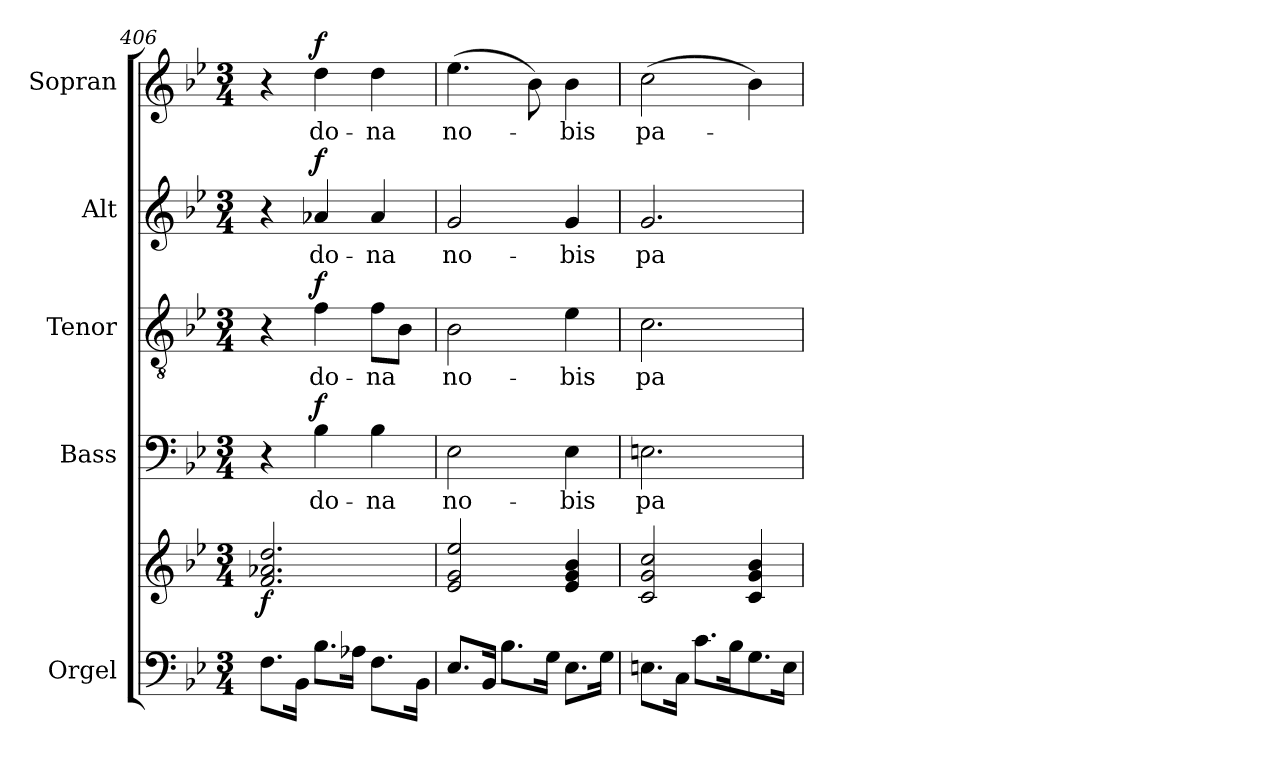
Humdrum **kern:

**kern	**kern	**dynam	**kern	**text	**dynam	**kern	**text	**dynam	**kern	**text	**dynam	**kern	**text	**dynam
*part5	*part5	*part5	*part4	*part4	*part4	*part3	*part3	*part3	*part2	*part2	*part2	*part1	*part1	*part1
*staff6	*staff5	*staff5/6	*staff4	*staff4	*staff4	*staff3	*staff3	*staff3	*staff2	*staff2	*staff2	*staff1	*staff1	*staff1
*I"Orgel	*	*	*I"Bass	*	*	*I"Tenor	*	*	*I"Alt	*	*	*I"Sopran	*	*
*I'Org.	*	*	*I'B.	*	*	*I'T.	*	*	*I'A.	*	*	*I'S.	*	*
*clefF4	*clefG2	*	*clefF4	*	*	*clefGv2	*	*	*clefG2	*	*	*clefG2	*	*
*k[b-e-]	*k[b-e-]	*	*k[b-e-]	*	*	*k[b-e-]	*	*	*k[b-e-]	*	*	*k[b-e-]	*	*
*B-:	*B-:	*	*B-:	*	*	*B-:	*	*	*B-:	*	*	*B-:	*	*
*M3/4	*M3/4	*	*M3/4	*	*	*M3/4	*	*	*M3/4	*	*	*M3/4	*	*
=406	=406	=406	=406	=406	=406	=406	=406	=406	=406	=406	=406	=406	=406	=406
!	!	!LO:DY:b	!	!	!	!	!	!	!	!	!	!	!	!
8.F\L	2.f/ 2.a-X/ 2.dd/	f	4r	.	.	4r	.	.	4r	.	.	4r	.	.
16BB-\Jk	.	.	.	.	.	.	.	.	.	.	.	.	.	.
!	!	!	!	!LO:LY:b	!LO:DY:a	!	!LO:LY:b	!LO:DY:a	!	!LO:LY:b	!LO:DY:a	!	!LO:LY:b	!LO:DY:a
8.B-\L	.	.	4B-\	do-	f	4f\	do-	f	4a-X/	do-	f	4dd\	do-	f
16A-X\Jk	.	.	.	.	.	.	.	.	.	.	.	.	.	.
!	!	!	!	!LO:LY:b	!	!	!LO:LY:b	!	!	!LO:LY:b	!	!	!LO:LY:b	!
8.F\L	.	.	4B-\	-na	.	8f\L	-na	.	4a-/	-na	.	4dd\	-na	.
.	.	.	.	.	.	8B-\J	.	.	.	.	.	.	.	.
16BB-\Jk	.	.	.	.	.	.	.	.	.	.	.	.	.	.
=407	=407	=407	=407	=407	=407	=407	=407	=407	=407	=407	=407	=407	=407	=407
!	!	!	!	!LO:LY:b	!	!	!LO:LY:b	!	!	!LO:LY:b	!	!	!LO:LY:b	!
8.E-/L	2e-/ 2g/ 2ee-/	.	2E-\	no-	.	2B-\	no-	.	2g/	no-	.	(>4.ee-\	no-	.
16BB-/Jk	.	.	.	.	.	.	.	.	.	.	.	.	.	.
8.B-\L	.	.	.	.	.	.	.	.	.	.	.	.	.	.
.	.	.	.	.	.	.	.	.	.	.	.	8b-\)	.	.
16G\Jk	.	.	.	.	.	.	.	.	.	.	.	.	.	.
!	!	!	!	!LO:LY:b	!	!	!LO:LY:b	!	!	!LO:LY:b	!	!	!LO:LY:b	!
8.E-\L	4e-/ 4g/ 4b-/	.	4E-\	-bis	.	4e-\	-bis	.	4g/	-bis	.	4b-\	-bis	.
16G\Jk	.	.	.	.	.	.	.	.	.	.	.	.	.	.
=408	=408	=408	=408	=408	=408	=408	=408	=408	=408	=408	=408	=408	=408	=408
!	!	!	!	!LO:LY:b	!	!	!LO:LY:b	!	!	!LO:LY:b	!	!	!LO:LY:b	!
8.En\L	2c/ 2g/ 2cc/	.	2.En\	pa-	.	2.c\	pa-	.	2.g/	pa-	.	(>2cc\	pa-	.
16C\Jk	.	.	.	.	.	.	.	.	.	.	.	.	.	.
8.c\L	.	.	.	.	.	.	.	.	.	.	.	.	.	.
16B-\k	.	.	.	.	.	.	.	.	.	.	.	.	.	.
8.G\	4c/ 4g/ 4b-/	.	.	.	.	.	.	.	.	.	.	4b-\)	.	.
16E\Jk	.	.	.	.	.	.	.	.	.	.	.	.	.	.
=	=	=	=	=	=	=	=	=	=	=	=	=	=	=
*-	*-	*-	*-	*-	*-	*-	*-	*-	*-	*-	*-	*-	*-	*-
